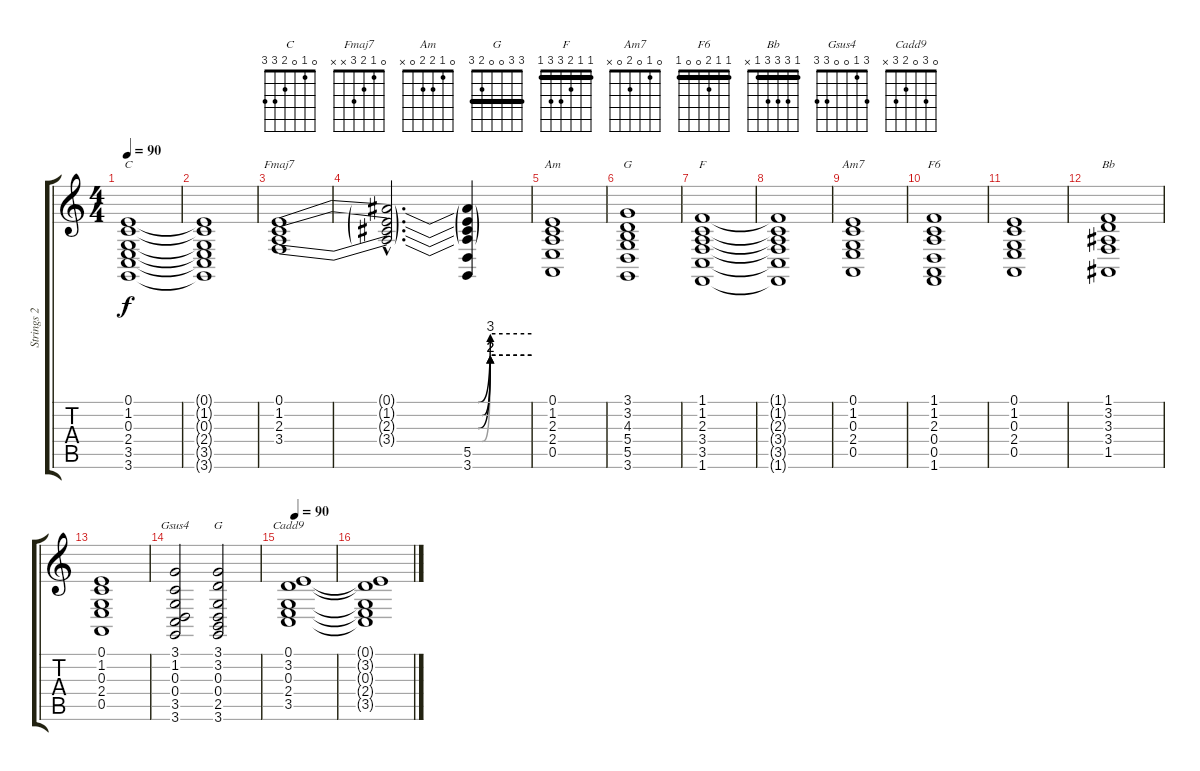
\track ("Strings 2" "Strings 2") {instrument stringensemble2}
\staff {score tabs}
\tuning (E4 B3 G3 D3 A2 E2) {hide}
\chord ("C" 0 1 0 2 3 3)
\chord ("Fmaj7" 0 1 2 3 x x)
\chord ("Am" 0 1 2 2 0 x)
\chord ("G" 3 3 4 5 5 3) {barre 3}
\chord ("F" 1 1 2 3 3 1) {barre 1}
\chord ("Am7" 0 1 0 2 0 x)
\chord ("F6" 1 1 2 0 0 1) {barre 1}
\chord ("Bb" 1 3 3 3 1 x) {barre 1}
\chord ("Gsus4" 3 1 0 0 3 3)
\chord ("G" 3 3 0 0 2 3) {barre 3}
\chord ("Cadd9" 0 3 0 2 3 x)
\ts (4 4)
\tempo 90
\clef g2
\ks c
(0.1 1.2 0.3 2.4 3.5 3.6).1{ch "C" dy f} |
(0.1{t} 1.2{t} 0.3{t} 2.4{t} 3.5{t} 3.6{t}).1 |
(0.1{be (custom 0 0 47 0 50 12 60 12)} 1.2{be (custom 0 0 48 0 50 8 60 8)} 2.3{be (custom 0 0 47 0 50 8 60 8)} 3.4{be (custom 0 0 48 0 50 8 60 8)}).1{ch "Fmaj7"} |
(0.1{hac t} 1.2{hac t} 2.3{hac t} 3.4{hac t}).2{d} (0.1{t} 1.2{t} 2.3{t} 3.4{t} 5.5 3.6).4 |
(0.1 1.2 2.3 2.4 0.5).1{ch "Am"} |
(3.1 3.2 4.3 5.4 5.5 3.6).1{ch "G"} |
(1.1 1.2 2.3 3.4 3.5 1.6).1{ch "F"} |
(1.1{t} 1.2{t} 2.3{t} 3.4{t} 3.5{t} 1.6{t}).1 |
(0.1 1.2 0.3 2.4 0.5).1{ch "Am7"} |
(1.1 1.2 2.3 0.4 0.5 1.6).1{ch "F6"} |
(0.1 1.2 0.3 2.4 0.5).1 |
(1.1 3.2 3.3 3.4 1.5).1{ch "Bb"} |
(0.1 1.2 0.3 2.4 0.5).1 |
(3.1 1.2 0.3 0.4 3.5 3.6).2{ch "Gsus4"} (3.1 3.2 0.3 0.4 2.5 3.6).2{ch "G"} |
\tempo 90
(0.1 3.2 0.3 2.4 3.5).1{ch "Cadd9"} |
(0.1{t} 3.2{t} 0.3{t} 2.4{t} 3.5{t}).1
